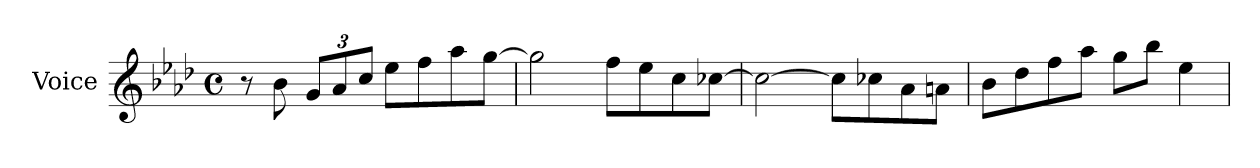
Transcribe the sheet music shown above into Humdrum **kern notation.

**kern
*part1
*staff1
*I"Voice
*I'Voice
*clefG2
*k[b-e-a-d-]
*M4/4
*met(c)
=1
8r
8b-\
12g/L
12a-/
12cc/J
8ee-\L
8ff\
8aa-\
[>8gg\J
=2
2gg\]
8ff\L
8ee-\
8cc\
[>8cc-X\J
=3
2cc-\_>
8cc-\L]
8cc-X\
8a-\
8an\J
=4
8b-\L
8dd-\
8ff\
8aa-\J
8gg\L
8bb-\J
4ee-\
=
*-
